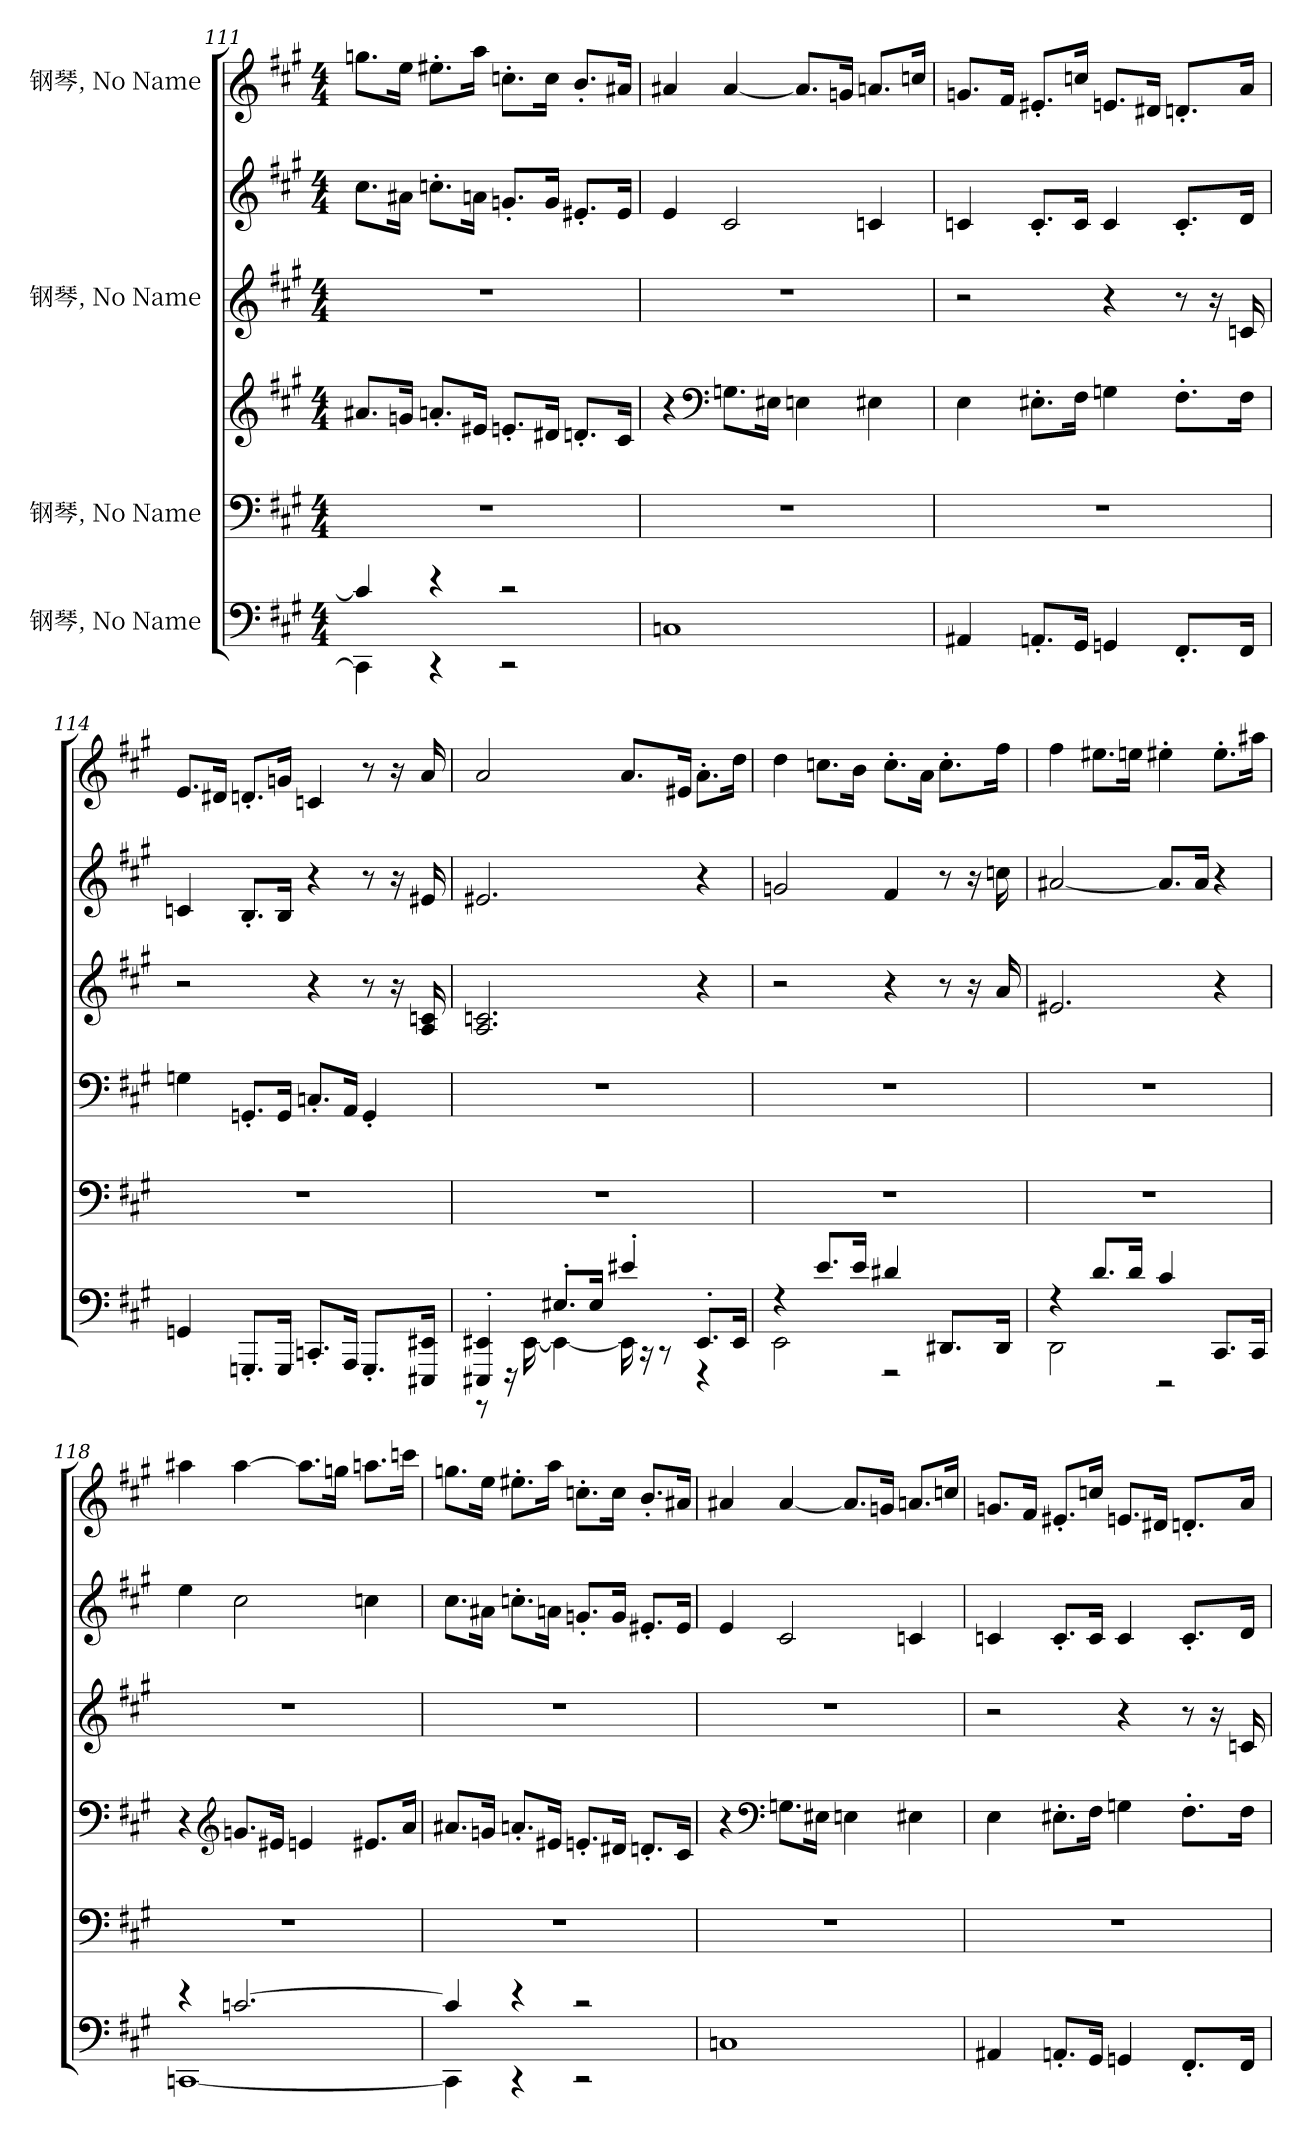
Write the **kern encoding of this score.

**kern	**kern	**kern	**kern	**kern	**kern
*part4	*part3	*part3	*part2	*part2	*part1
*staff6	*staff5	*staff4	*staff3	*staff2	*staff1
*I"钢琴, No Name	*I"钢琴, No Name	*	*I"钢琴, No Name	*	*I"钢琴, No Name
!!LO:LB:g=z
*clefF4	*clefF4	*clefG2	*clefG2	*clefG2	*clefG2
*k[f#c#g#]	*k[f#c#g#]	*k[f#c#g#]	*k[f#c#g#]	*k[f#c#g#]	*k[f#c#g#]
*M4/4	*M4/4	*M4/4	*M4/4	*M4/4	*M4/4
=111	=111	=111	=111	=111	=111
*^	*	*	*	*	*
4c/]	4CC\]	1r	8.a#X/L	1r	8.cc#\L	8.ggn\L
.	.	.	16gn/Jk	.	16a#X\Jk	16ee\Jk
4r	4r	.	8.an'/L	.	8.ccn'\L	8.ee#X'\L
.	.	.	16e#X/Jk	.	16an\Jk	16aa\Jk
2r	2r	.	8.en'/L	.	8.gn'/L	8.ccn'\L
.	.	.	16d#X/Jk	.	16g/Jk	16cc\Jk
.	.	.	8.dn'/L	.	8.e#X'/L	8.b'/L
.	.	.	16c#/Jk	.	16e#/Jk	16a#X/Jk
*v	*v	*	*	*	*	*
=112	=112	=112	=112	=112	=112
*	*	*	*	*	*MM145
1Cn	1r	4r	1r	4e/	4a#X/
*	*	*clefF4	*	*	*
*	*	*	*	*	*MM152
.	.	8.Gn\L	.	2c#/	[4a#/
.	.	16E#X\Jk	.	.	.
.	.	4En\	.	.	8.a#/L]
.	.	.	.	.	16gn/Jk
.	.	4E#X\	.	4cn/	8.an/L
.	.	.	.	.	16ccn/Jk
!!LO:PB:g=z
=113	=113	=113	=113	=113	=113
4AA#X/	1r	4E\	2r	4cn/	8.gn/L
.	.	.	.	.	16f#/Jk
8.AAn'/L	.	8.E#X'\L	.	8.c'/L	8.e#X'/L
16GG#/Jk	.	16F#\Jk	.	16c/Jk	16ccn/Jk
4GGn/	.	4Gn\	4r	4c/	8.en/L
.	.	.	.	.	16d#X/Jk
8.FF#'/L	.	8.F#'\L	8r	8.c'/L	8.dn'/L
.	.	.	16r	.	.
16FF#/Jk	.	16F#\Jk	16cn/	16d/Jk	16a/Jk
=114	=114	=114	=114	=114	=114
4GGn/	1r	4Gn\	2r	4cn/	8.e/L
.	.	.	.	.	16d#X/Jk
8.GGGn'/L	.	8.GGn'/L	.	8.B'/L	8.dn'/L
16GGG/Jk	.	16GG/Jk	.	16B/Jk	16gn/Jk
8.CCn'/L	.	8.Cn'/L	4r	4r	4cn/
16AAA/Jk	.	16AA/Jk	.	.	.
8.GGG'/L	.	4GG'/	8r	8r	8r
.	.	.	16r	16r	16r
*	*	*	*	*	*MM150
16EEE#X/ 16EE#X/Jk	.	.	16A/ 16cn/	16e#X/	16a/
!!LO:LB:g=z
=115	=115	=115	=115	=115	=115
*^	*	*	*	*	*
4EEE#X/' 4EE#X/'	8r	1r	1r	2.A/ 2.cn/	2.e#X/	2a/
.	16r	.	.	.	.	.
.	[16EE#\	.	.	.	.	.
8.E#X'/L	4EE#\_	.	.	.	.	.
16E#/Jk	.	.	.	.	.	.
4e#X'/	16EE#\]	.	.	.	.	8.a/L
.	16r	.	.	.	.	.
.	8r	.	.	.	.	.
.	.	.	.	.	.	16e#X/Jk
*	*	*	*	*	*	*MM150
8.EE#'/L	4r	.	.	4r	4r	8.a'\L
16EE#/Jk	.	.	.	.	.	16dd\Jk
=116	=116	=116	=116	=116	=116	=116
4r	2EE\	1r	1r	2r	2gn/	4dd\
8.e/L	.	.	.	.	.	8.ccn\L
16e/Jk	.	.	.	.	.	16b\Jk
4d#X/	2r	.	.	4r	4f#/	8.cc'\L
.	.	.	.	.	.	16a\Jk
*	*	*	*	*	*	*MM150
8.DD#X/L	.	.	.	8r	8r	8.cc'\L
.	.	.	.	16r	16r	.
16DD#/Jk	.	.	.	16a/	16ccn\	16ff#\Jk
=117	=117	=117	=117	=117	=117	=117
4r	2DD\	1r	1r	2.e#X/	[2a#X/	4ff#\
8.d/L	.	.	.	.	.	8.ee#X\L
16d/Jk	.	.	.	.	.	16een\Jk
4c#/	2r	.	.	.	8.a#/L]	4ee#X'\
.	.	.	.	.	16a#/Jk	.
*	*	*	*	*	*	*MM150
8.CC#/L	.	.	.	4r	4r	8.ee#'\L
16CC#/Jk	.	.	.	.	.	16aa#X\Jk
!!LO:PB:g=z
=118	=118	=118	=118	=118	=118	=118
*	*	*	*	*	*	*MM145
4r	[1CCn	1r	4r	1r	4ee\	4aa#X\
*	*	*	*clefG2	*	*	*
*	*	*	*	*	*	*MM152
[2.cn/	.	.	8.gn/L	.	2cc#\	[4aa#\
.	.	.	16e#X/Jk	.	.	.
.	.	.	4en/	.	.	8.aa#\L]
.	.	.	.	.	.	16ggn\Jk
.	.	.	8.e#X/L	.	4ccn\	8.aan\L
.	.	.	16a/Jk	.	.	16cccn\Jk
=119	=119	=119	=119	=119	=119	=119
4c/]	4CC\]	1r	8.a#X/L	1r	8.cc#\L	8.ggn\L
.	.	.	16gn/Jk	.	16a#X\Jk	16ee\Jk
4r	4r	.	8.an'/L	.	8.ccn'\L	8.ee#X'\L
.	.	.	16e#X/Jk	.	16an\Jk	16aa\Jk
2r	2r	.	8.en'/L	.	8.gn'/L	8.ccn'\L
.	.	.	16d#X/Jk	.	16g/Jk	16cc\Jk
.	.	.	8.dn'/L	.	8.e#X'/L	8.b'/L
.	.	.	16c#/Jk	.	16e#/Jk	16a#X/Jk
*v	*v	*	*	*	*	*
!!LO:LB:g=z
=120	=120	=120	=120	=120	=120
*	*	*	*	*	*MM145
1Cn	1r	4r	1r	4e/	4a#X/
*	*	*clefF4	*	*	*
*	*	*	*	*	*MM152
.	.	8.Gn\L	.	2c#/	[4a#/
.	.	16E#X\Jk	.	.	.
.	.	4En\	.	.	8.a#/L]
.	.	.	.	.	16gn/Jk
.	.	4E#X\	.	4cn/	8.an/L
.	.	.	.	.	16ccn/Jk
=121	=121	=121	=121	=121	=121
4AA#X/	1r	4E\	2r	4cn/	8.gn/L
.	.	.	.	.	16f#/Jk
8.AAn'/L	.	8.E#X'\L	.	8.c'/L	8.e#X'/L
16GG#/Jk	.	16F#\Jk	.	16c/Jk	16ccn/Jk
4GGn/	.	4Gn\	4r	4c/	8.en/L
.	.	.	.	.	16d#X/Jk
8.FF#'/L	.	8.F#'\L	8r	8.c'/L	8.dn'/L
.	.	.	16r	.	.
16FF#/Jk	.	16F#\Jk	16cn/	16d/Jk	16a/Jk
=	=	=	=	=	=
*-	*-	*-	*-	*-	*-
